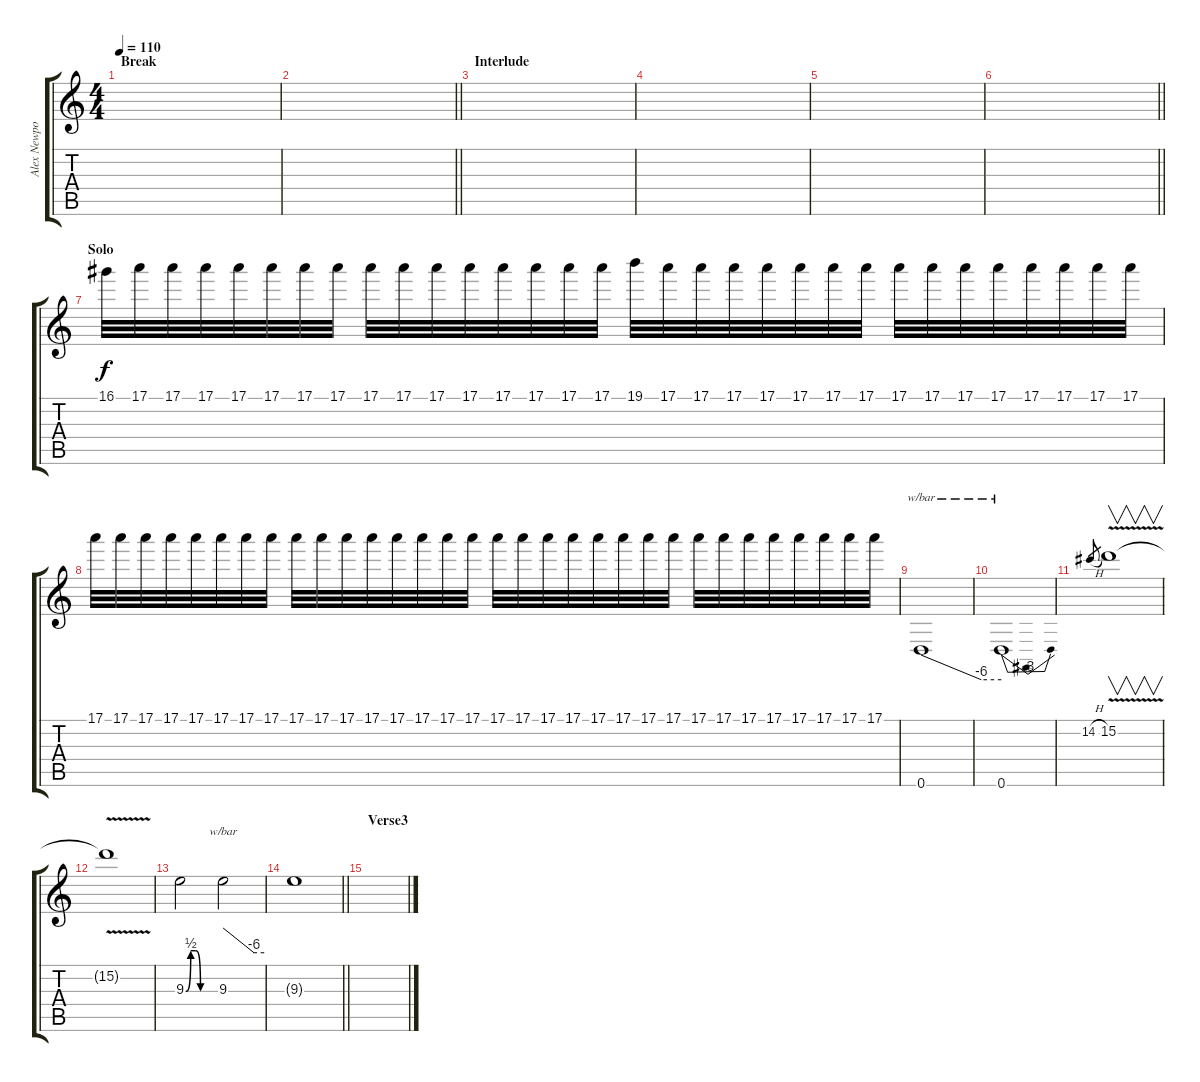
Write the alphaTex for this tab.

\track ("Alex Newport (solo)" "Alex Newpo") {instrument distortionguitar}
\staff {score tabs}
\tuning (E4 B3 G3 D3 A2 D2) {hide}
\ts (4 4)
\section ("" "Break")
\tempo 110
\clef g2
\ks c
|
\barLineRight lightlight
|
\section ("" "Interlude")
|
|
|
\barLineRight lightlight
|
\section ("" "Solo")
16.1.32 17.1.32 17.1.32 17.1.32 17.1.32 17.1.32 17.1.32 17.1.32 17.1.32 17.1.32 17.1.32 17.1.32 17.1.32 17.1.32 17.1.32 17.1.32 19.1.32 17.1.32 17.1.32 17.1.32 17.1.32 17.1.32 17.1.32 17.1.32 17.1.32 17.1.32 17.1.32 17.1.32 17.1.32 17.1.32 17.1.32 17.1.32 |
17.1.32 17.1.32 17.1.32 17.1.32 17.1.32 17.1.32 17.1.32 17.1.32 17.1.32 17.1.32 17.1.32 17.1.32 17.1.32 17.1.32 17.1.32 17.1.32 17.1.32 17.1.32 17.1.32 17.1.32 17.1.32 17.1.32 17.1.32 17.1.32 17.1.32 17.1.32 17.1.32 17.1.32 17.1.32 17.1.32 17.1.32 17.1.32 |
0.6.1{tbe (custom default 0 0 45 -24 60 -24)} |
0.6.1{tbe (dip default 0 0 30 -12 60 0)} |
14.2{h}.8{gr} 15.2{v}.1{v} |
15.2{t}.1 |
9.3{be (custom 0 0 10 2 20 2 30 0 60 0)}.2 9.3.2{tbe (custom default 0 0 45 -24 60 -24)} |
\barLineRight lightlight
9.3{t}.1 |
\section ("" "Verse3")
